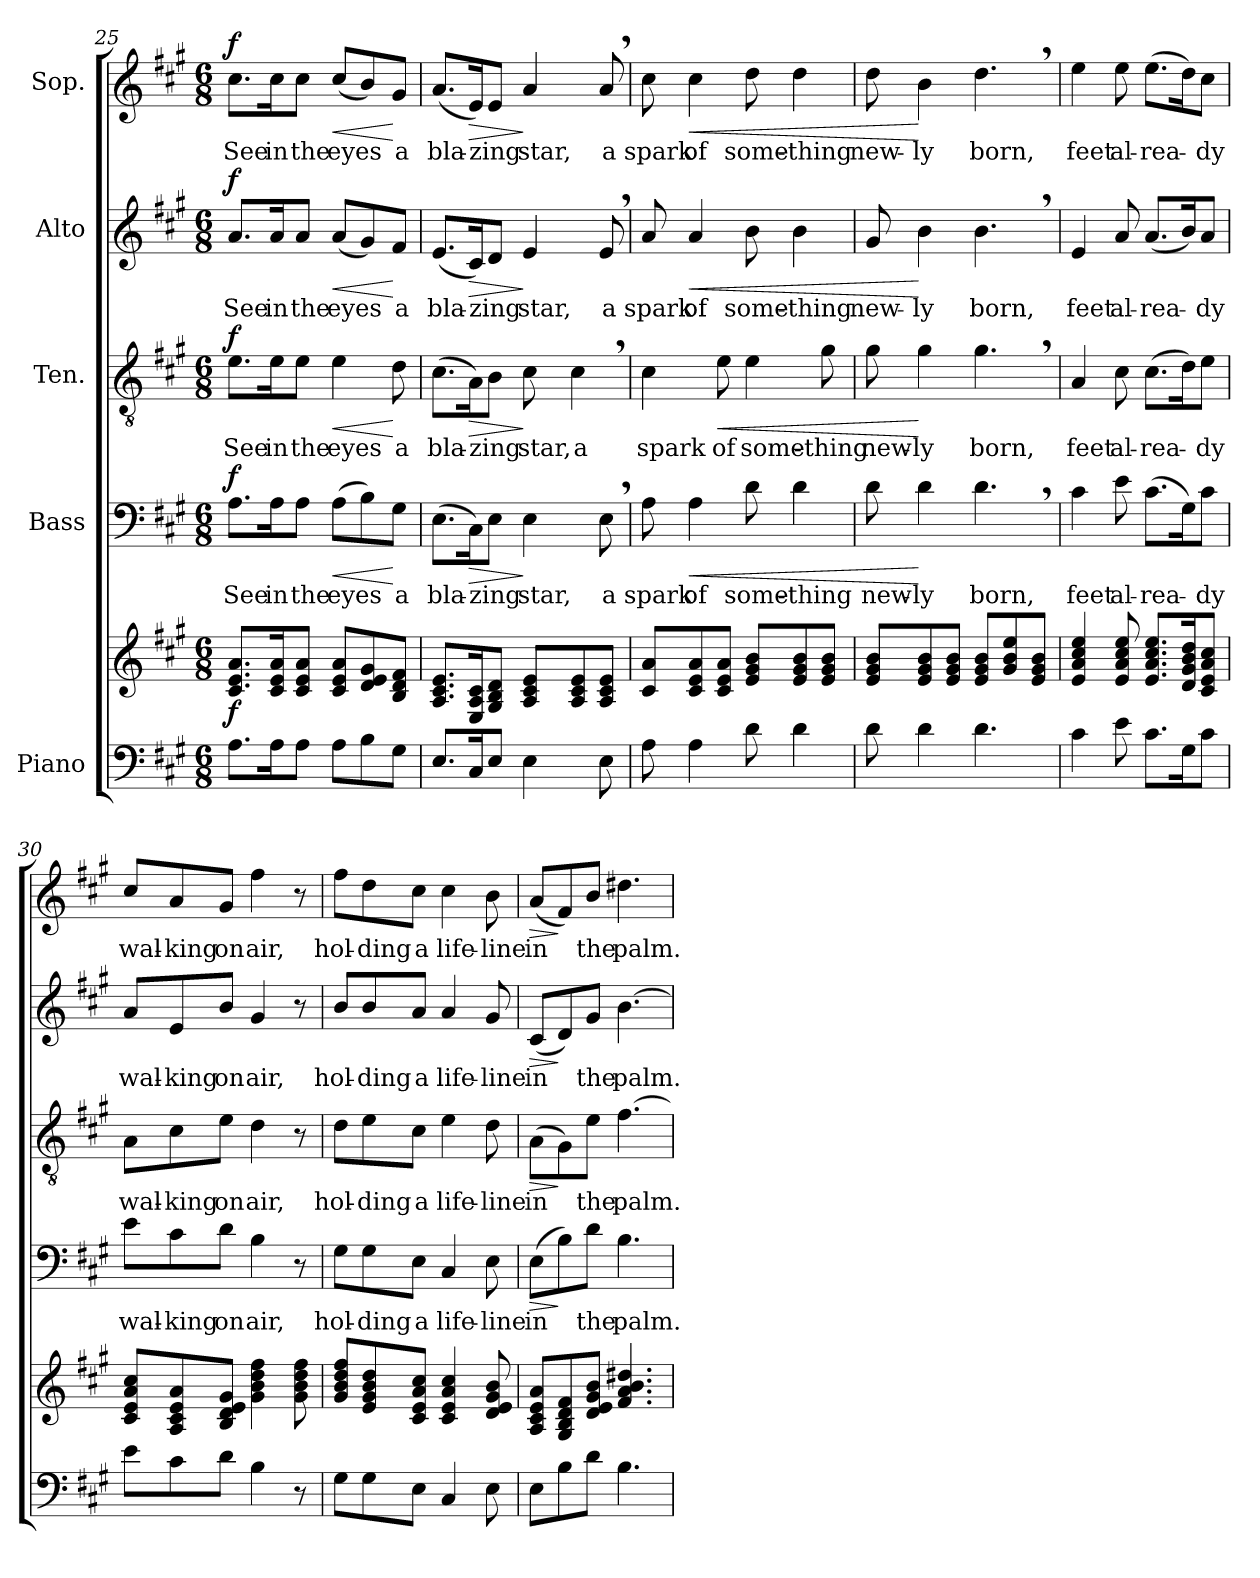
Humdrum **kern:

**kern	**kern	**dynam	**kern	**text	**dynam	**kern	**text	**dynam	**kern	**text	**dynam	**kern	**text	**dynam
*part5	*part5	*part5	*part4	*part4	*part4	*part3	*part3	*part3	*part2	*part2	*part2	*part1	*part1	*part1
*staff6	*staff5	*staff5/6	*staff4	*staff4	*staff4	*staff3	*staff3	*staff3	*staff2	*staff2	*staff2	*staff1	*staff1	*staff1
*I"Piano	*	*	*I"Bass	*	*	*I"Ten.	*	*	*I"Alto	*	*	*I"Sop.	*	*
!!LO:LB:g=z
*clefF4	*clefG2	*	*clefF4	*	*	*clefGv2	*	*	*clefG2	*	*	*clefG2	*	*
*k[f#c#g#]	*k[f#c#g#]	*	*k[f#c#g#]	*	*	*k[f#c#g#]	*	*	*k[f#c#g#]	*	*	*k[f#c#g#]	*	*
*A:	*A:	*	*A:	*	*	*A:	*	*	*A:	*	*	*A:	*	*
*M6/8	*M6/8	*	*M6/8	*	*	*M6/8	*	*	*M6/8	*	*	*M6/8	*	*
=25	=25	=25	=25	=25	=25	=25	=25	=25	=25	=25	=25	=25	=25	=25
!	!	!LO:DY:b	!	!LO:LY:b:cj	!LO:DY:a	!	!LO:LY:b:cj	!LO:DY:a	!	!LO:LY:b:cj	!LO:DY:a	!	!LO:LY:b	!LO:DY:a
8.A\L	8.e/ 8.c#/ 8.a/L	f	8.A\L	See	f	8.e\L	See	f	8.a/L	See	f	8.cc#\L	See	f
!	!	!	!	!LO:LY:b:cj	!	!	!LO:LY:b:cj	!	!	!LO:LY:b:cj	!	!	!LO:LY:b:cj	!
16A\	16e/ 16a/ 16c#/	.	16A\K	in	.	16e\K	in	.	16a/K	in	.	16cc#\K	in	.
!	!	!	!	!LO:LY:b:cj	!	!	!LO:LY:b:cj	!	!	!LO:LY:b:cj	!	!	!LO:LY:b	!
8A\J	8e/ 8a/ 8c#/J	.	8A\J	the	.	8e\J	the	.	8a/J	the	.	8cc#\J	the	.
!	!	!	!	!LO:LY:b	!LO:HP:b	!	!LO:LY:b:cj	!LO:HP:b	!	!LO:LY:b	!LO:HP:b	!	!LO:LY:b	!LO:HP:b
8A\L	8c#/ 8e/ 8a/L	.	(>8A\L	eyes	<	4e\	eyes	<	(<8a/L	eyes	<	(>8cc#/L	eyes	<
8B\	8g#/ 8d/ 8e/	.	8B\)	.	.	.	.	.	8g#/)	.	.	8b/)	.	.
!	!	!	!	!LO:LY:b:cj	!	!	!LO:LY:b:cj	!	!	!LO:LY:b:cj	!	!	!LO:LY:b:cj	!
8G#\J	8f#/ 8d/ 8B/J	.	8G#\J	a	[	8d\	a	[	8f#/J	a	[	8g#/J	a	[
=26	=26	=26	=26	=26	=26	=26	=26	=26	=26	=26	=26	=26	=26	=26
!	!	!	!	!LO:LY:b	!	!	!LO:LY:b	!	!	!LO:LY:b	!	!	!LO:LY:b	!
8.E/L	8.e/ 8.c#/ 8.A/L	.	(>8.E\L	bla-	.	(>8.c#\L	bla-	.	(<8.e/L	bla-	.	(<8.a/L	bla-	.
!	!	!	!	!	!LO:HP:b	!	!	!LO:HP:b	!	!	!LO:HP:b	!	!	!LO:HP:b
16C#/	16E/ 16c#/ 16A/	.	16C#\K)	.	>	16A\K)	.	>	16c#/K)	.	>	16e/K)	.	>
!	!	!	!	!LO:LY:b:cj	!	!	!LO:LY:b:cj	!	!	!LO:LY:b:cj	!	!	!LO:LY:b	!
8E/J	8G#/ 8d/ 8B/J	.	8E\J	-zing	.	8B\J	-zing	.	8d/J	-zing	.	8e/J	-zing	.
!	!	!	!	!LO:LY:b:cj	!	!	!LO:LY:b:cj	!	!	!LO:LY:b:cj	!	!	!LO:LY:b	!
4E\	8A/ 8e/ 8c#/L	.	4E\	star,	]	8c#\	star,	]	4e/	star,	]	4a/	star,	]
!	!	!	!	!	!	!	!LO:LY:b:cj	!	!	!	!	!	!	!
.	8c#/ 8e/ 8A/	.	.	.	.	4c#,>\	a	.	.	.	.	.	.	.
!	!	!	!	!LO:LY:b:cj	!	!	!	!	!	!LO:LY:b:cj	!	!	!LO:LY:b:cj	!
8E\	8c#/ 8e/ 8A/J	.	8E,>\	a	.	.	.	.	8e,>/	a	.	8a,>/	a	.
=27	=27	=27	=27	=27	=27	=27	=27	=27	=27	=27	=27	=27	=27	=27
!	!	!	!	!LO:LY:b:cj	!	!	!LO:LY:b:cj	!	!	!LO:LY:b:cj	!	!	!LO:LY:b	!
8A\	8a/ 8c#/L	.	8A\	spark	.	4c#\	spark	.	8a/	spark	.	8cc#\	spark	.
!	!	!	!	!LO:LY:b:cj	!LO:HP:b	!	!	!	!	!LO:LY:b:cj	!LO:HP:b	!	!LO:LY:b:cj	!LO:HP:b
4A\	8e/ 8c#/ 8a/	.	4A\	of	<	.	.	.	4a/	of	<	4cc#\	of	<
!	!	!	!	!	!	!	!LO:LY:b:cj	!LO:HP:b	!	!	!	!	!	!
.	8c#/ 8a/ 8e/J	.	.	.	.	8e\	of	<	.	.	.	.	.	.
!	!	!	!	!LO:LY:b:cj	!	!	!LO:LY:b:cj	!	!	!LO:LY:b:cj	!	!	!LO:LY:b	!
8d\	8e/ 8b/ 8g#/L	.	8d\	some-	.	4e\	some-	.	8b\	some-	.	8dd\	some-	.
!	!	!	!	!LO:LY:b:cj	!	!	!	!	!	!LO:LY:b:cj	!	!	!LO:LY:b	!
4d\	8b/ 8g#/ 8e/	.	4d\	-thing	.	.	.	.	4b\	-thing	.	4dd\	-thing	.
!	!	!	!	!	!	!	!LO:LY:b:cj	!	!	!	!	!	!	!
.	8b/ 8g#/ 8e/J	.	.	.	.	8g#\	-thing	.	.	.	.	.	.	.
=28	=28	=28	=28	=28	=28	=28	=28	=28	=28	=28	=28	=28	=28	=28
!	!	!	!	!LO:LY:b:cj	!	!	!LO:LY:b:cj	!	!	!LO:LY:b:cj	!	!	!LO:LY:b	!
8d\	8b/ 8g#/ 8e/L	.	8d\	new-	.	8g#\	new-	.	8g#/	new-	.	8dd\	new-	.
!	!	!	!	!LO:LY:b:cj	!	!	!LO:LY:b:cj	!	!	!LO:LY:b:cj	!	!	!LO:LY:b:cj	!
4d\	8e/ 8b/ 8g#/	.	4d\	-ly	[	4g#\	-ly	[	4b\	-ly	[	4b\	-ly	[
.	8g#/ 8e/ 8b/J	.	.	.	.	.	.	.	.	.	.	.	.	.
!	!	!	!	!LO:LY:b:cj	!	!	!LO:LY:b:cj	!	!	!LO:LY:b:cj	!	!	!LO:LY:b	!
4.d\	8g#/ 8b/ 8e/L	.	4.d,>\	born,	.	4.g#,>\	born,	.	4.b,>\	born,	.	4.dd,>\	born,	.
.	8b/ 8g#/ 8ee/	.	.	.	.	.	.	.	.	.	.	.	.	.
.	8e/ 8g#/ 8b/J	.	.	.	.	.	.	.	.	.	.	.	.	.
!!LO:PB:g=z
=29	=29	=29	=29	=29	=29	=29	=29	=29	=29	=29	=29	=29	=29	=29
!	!	!	!	!LO:LY:b:cj	!	!	!LO:LY:b:cj	!	!	!LO:LY:b:cj	!	!	!LO:LY:b	!
4c#\	4cc#/ 4a/ 4e/ 4ee/	.	4c#\	feet	.	4A/	feet	.	4e/	feet	.	4ee\	feet	.
!	!	!	!	!LO:LY:b:cj	!	!	!LO:LY:b:cj	!	!	!LO:LY:b:cj	!	!	!LO:LY:b:cj	!
8e\	8e/ 8ee/ 8cc#/ 8a/	.	8e\	al-	.	8c#\	al-	.	8a/	al-	.	8ee\	al-	.
!	!	!	!	!LO:LY:b	!	!	!LO:LY:b	!	!	!LO:LY:b	!	!	!LO:LY:b	!
8.c#\L	8.ee/ 8.e/ 8.cc#/ 8.a/L	.	(>8.c#\L	-rea-	.	(>8.c#\L	-rea-	.	(<8.a/L	-rea-	.	(>8.ee\L	-rea-	.
16G#\	16g#/ 16b/ 16dd/ 16d/	.	16G#\K)	.	.	16d\K)	.	.	16b/K)	.	.	16dd\K)	.	.
!	!	!	!	!LO:LY:b:cj	!	!	!LO:LY:b:cj	!	!	!LO:LY:b:cj	!	!	!LO:LY:b:cj	!
8c#\J	8e/ 8a/ 8cc#/ 8c#/J	.	8c#\J	-dy	.	8e\J	-dy	.	8a/J	-dy	.	8cc#\J	-dy	.
=30	=30	=30	=30	=30	=30	=30	=30	=30	=30	=30	=30	=30	=30	=30
!	!	!	!	!LO:LY:b	!	!	!LO:LY:b	!	!	!LO:LY:b	!	!	!LO:LY:b	!
8e\L	8cc#/ 8a/ 8e/ 8c#/L	.	8e\L	wal-	.	8A\L	wal-	.	8a/L	wal-	.	8cc#/L	wal-	.
!	!	!	!	!LO:LY:b:rj	!	!	!LO:LY:b:rj	!	!	!LO:LY:b:rj	!	!	!LO:LY:b	!
8c#\	8c#/ 8A/ 8a/ 8e/	.	8c#\	-king	.	8c#\	-king	.	8e/	-king	.	8a/	-king	.
!	!	!	!	!LO:LY:b:cj	!	!	!LO:LY:b:cj	!	!	!LO:LY:b:cj	!	!	!LO:LY:b:cj	!
8d\J	8d/ 8g#/ 8B/ 8e/J	.	8d\J	on	.	8e\J	on	.	8b/J	on	.	8g#/J	on	.
!	!	!	!	!LO:LY:b:cj	!	!	!LO:LY:b:cj	!	!	!LO:LY:b:cj	!	!	!LO:LY:b	!
4B\	4dd\ 4g#\ 4ff#\ 4b\	.	4B\	air,	.	4d\	air,	.	4g#/	air,	.	4ff#\	air,	.
8r	8b\ 8dd\ 8ff#\ 8g#\	.	8r	.	.	8r	.	.	8r	.	.	8r	.	.
=31	=31	=31	=31	=31	=31	=31	=31	=31	=31	=31	=31	=31	=31	=31
!	!	!	!	!LO:LY:b	!	!	!LO:LY:b	!	!	!LO:LY:b	!	!	!LO:LY:b	!
8G#\L	8ff#/ 8dd/ 8b/ 8g#/L	.	8G#\L	hol-	.	8d\L	hol-	.	8b/L	hol-	.	8ff#\L	hol-	.
!	!	!	!	!LO:LY:b:rj	!	!	!LO:LY:b:rj	!	!	!LO:LY:b:rj	!	!	!LO:LY:b	!
8G#\	8b/ 8g#/ 8e/ 8dd/	.	8G#\	-ding	.	8e\	-ding	.	8b/	-ding	.	8dd\	-ding	.
!	!	!	!	!LO:LY:b:cj	!	!	!LO:LY:b:cj	!	!	!LO:LY:b:cj	!	!	!LO:LY:b:cj	!
8E\J	8c#/ 8e/ 8a/ 8cc#/J	.	8E\J	a	.	8c#\J	a	.	8a/J	a	.	8cc#\J	a	.
!	!	!	!	!LO:LY:b	!	!	!LO:LY:b	!	!	!LO:LY:b	!	!	!LO:LY:b	!
4C#/	4e/ 4a/ 4cc#/ 4c#/	.	4C#/	life-	.	4e\	life-	.	4a/	life-	.	4cc#\	life-	.
!	!	!	!	!LO:LY:b:rj	!	!	!LO:LY:b:rj	!	!	!LO:LY:b:rj	!	!	!LO:LY:b:cj	!
8E\	8d/ 8g#/ 8b/ 8e/	.	8E\	-line	.	8d\	-line	.	8g#/	-line	.	8b\	-line	.
=32	=32	=32	=32	=32	=32	=32	=32	=32	=32	=32	=32	=32	=32	=32
!	!	!	!	!LO:LY:b:cj	!LO:HP:b	!	!LO:LY:b:cj	!LO:HP:b	!	!LO:LY:b:cj	!LO:HP:b	!	!LO:LY:b:cj	!LO:HP:b
8E\L	8a/ 8e/ 8c#/ 8A/L	.	(>8E\L	in	>	(<8A\L	in	>	(<8c#/L	in	>	(<8a/L	in	>
8B\	8f#/ 8B/ 8d/ 8G#/	.	8B\)	.	]	8G#\)	.	]	8d/)	.	]	8f#/)	.	]
!	!	!	!	!LO:LY:b:cj	!	!	!LO:LY:b:cj	!	!	!LO:LY:b:cj	!	!	!LO:LY:b	!
8d\J	8g#/ 8b/ 8d/ 8e/J	.	8d\J	the	.	8e\J	the	.	8g#/J	the	.	8b/J	the	.
!	!	!	!	!LO:LY:b	!	!	!LO:LY:b	!	!	!LO:LY:b	!	!	!LO:LY:b:cj	!
4.B\	4.a/ 4.dd#X/ 4.f#/ 4.b/	.	4.B\	palm.	.	[>4.f#\	palm.	.	[>4.b\	palm.	.	4.dd#X\	palm.	.
=	=	=	=	=	=	=	=	=	=	=	=	=	=	=
*-	*-	*-	*-	*-	*-	*-	*-	*-	*-	*-	*-	*-	*-	*-
